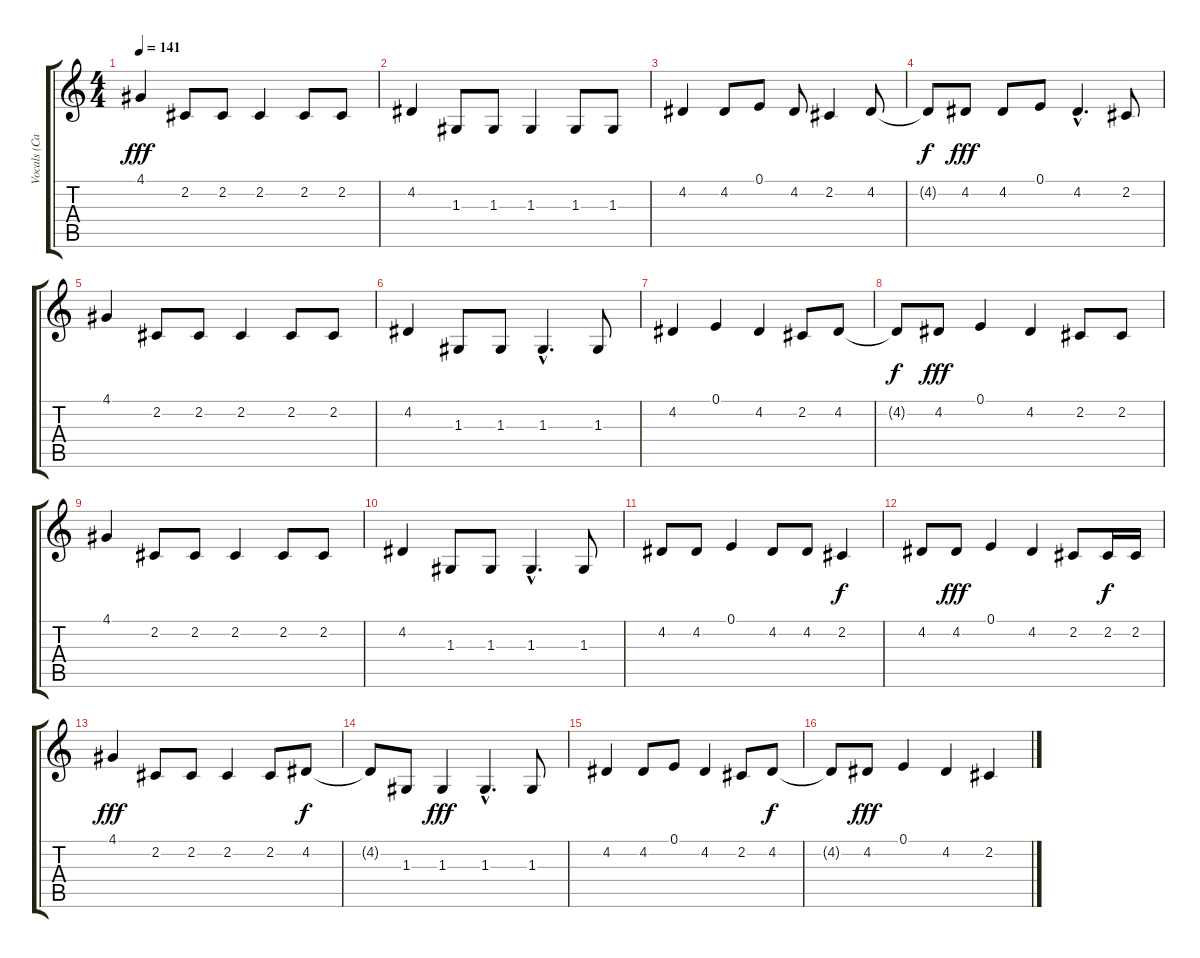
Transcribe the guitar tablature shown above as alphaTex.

\track ("Vocals (Carrie)" "Vocals (Ca") {instrument brightacousticpiano}
\staff {score tabs}
\tuning (E4 B3 G3 D3 A2 E2) {hide}
\ts (4 4)
\tempo 141
\clef g2
\ks c
4.1.4{dy fff} 2.2.8 2.2.8 2.2.4 2.2.8 2.2.8 |
4.2.4 1.3.8 1.3.8 1.3.4 1.3.8 1.3.8 |
4.2.4 4.2.8 0.1.8 4.2.8 2.2.4 4.2.8 |
4.2{t}.8{dy f} 4.2.8{dy fff} 4.2.8 0.1.8 4.2{hac}.4{d} 2.2.8 |
4.1.4 2.2.8 2.2.8 2.2.4 2.2.8 2.2.8 |
4.2.4 1.3.8 1.3.8 1.3{hac}.4{d} 1.3.8 |
4.2.4 0.1.4 4.2.4 2.2.8 4.2.8 |
4.2{t}.8{dy f} 4.2.8{dy fff} 0.1.4 4.2.4 2.2.8 2.2.8 |
4.1.4 2.2.8 2.2.8 2.2.4 2.2.8 2.2.8 |
4.2.4 1.3.8 1.3.8 1.3{hac}.4{d} 1.3.8 |
4.2.8 4.2.8 0.1.4 4.2.8 4.2.8 2.2.4{dy f} |
4.2.8 4.2.8{dy fff} 0.1.4 4.2.4 2.2.8 2.2.16{dy f} 2.2.16 |
4.1.4{dy fff} 2.2.8 2.2.8 2.2.4 2.2.8 4.2.8{dy f} |
4.2{t}.8 1.3.8 1.3.4{dy fff} 1.3{hac}.4{d} 1.3.8 |
4.2.4 4.2.8 0.1.8 4.2.4 2.2.8 4.2.8{dy f} |
4.2{t}.8 4.2.8{dy fff} 0.1.4 4.2.4 2.2.4
